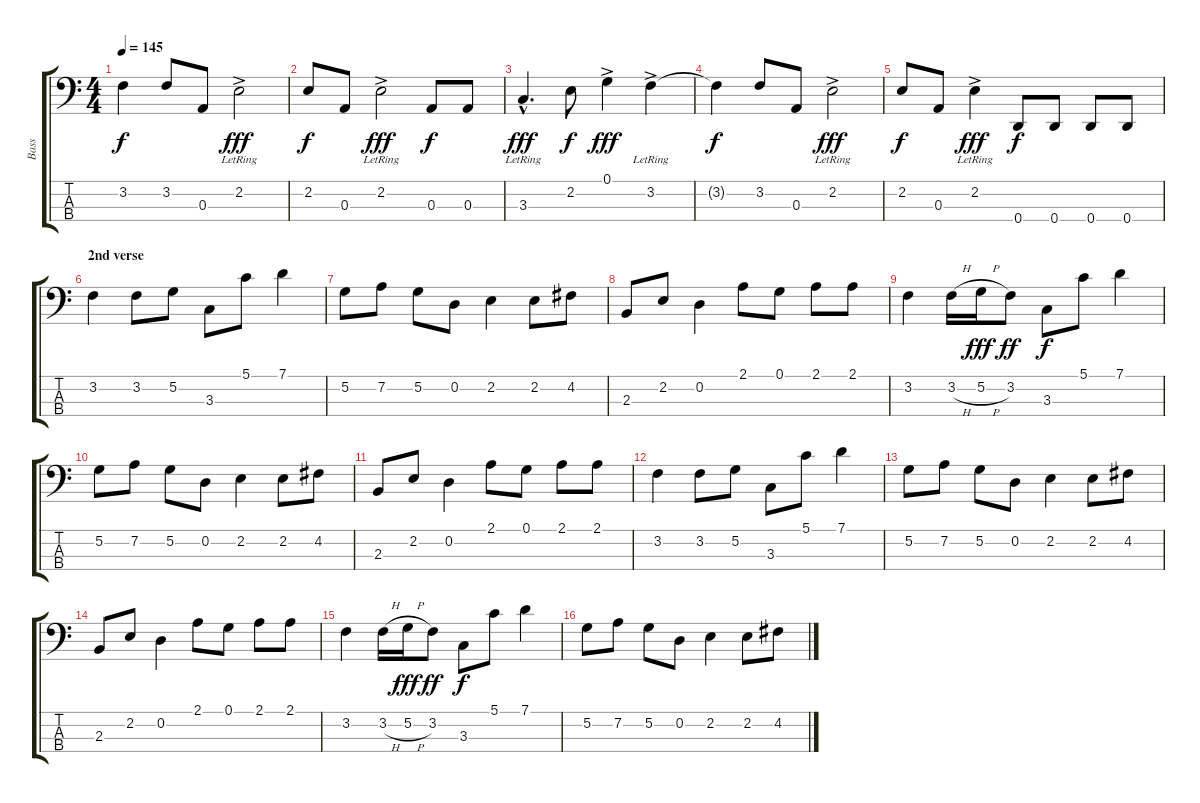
\track ("Bass" "Bass") {instrument electricbasspick}
\staff {score tabs}
\tuning (G2 D2 A1 D1) {hide}
\ts (4 4)
\tempo 145
\clef f4
\ks c
3.2{t}.4{dy f} 3.2.8 0.3.8 2.2{ac lr}.2{dy fff} |
2.2.8{dy f} 0.3.8 2.2{ac lr}.2{dy fff} 0.3.8{dy f} 0.3.8 |
3.3{hac lr}.4{d dy fff} 2.2.8{dy f} 0.1{ac}.4{dy fff} 3.2{ac lr}.4 |
3.2{t}.4{dy f} 3.2.8 0.3.8 2.2{ac lr}.2{dy fff} |
2.2.8{dy f} 0.3.8 2.2{ac lr}.4{dy fff} 0.4.8{dy f} 0.4.8 0.4.8 0.4.8 |
\section ("" "2nd verse")
3.2.4 3.2.8 5.2.8 3.3.8 5.1.8 7.1.4 |
5.2.8 7.2.8 5.2.8 0.2.8 2.2.4 2.2.8 4.2.8 |
2.3.8 2.2.8 0.2.4 2.1.8 0.1.8 2.1.8 2.1.8 |
3.2.4 3.2{h}.16 5.2{h}.16{dy fff} 3.2.8{dy ff} 3.3.8{dy f} 5.1.8 7.1.4 |
5.2.8 7.2.8 5.2.8 0.2.8 2.2.4 2.2.8 4.2.8 |
2.3.8 2.2.8 0.2.4 2.1.8 0.1.8 2.1.8 2.1.8 |
3.2.4 3.2.8 5.2.8 3.3.8 5.1.8 7.1.4 |
5.2.8 7.2.8 5.2.8 0.2.8 2.2.4 2.2.8 4.2.8 |
2.3.8 2.2.8 0.2.4 2.1.8 0.1.8 2.1.8 2.1.8 |
3.2.4 3.2{h}.16 5.2{h}.16{dy fff} 3.2.8{dy ff} 3.3.8{dy f} 5.1.8 7.1.4 |
5.2.8 7.2.8 5.2.8 0.2.8 2.2.4 2.2.8 4.2.8
